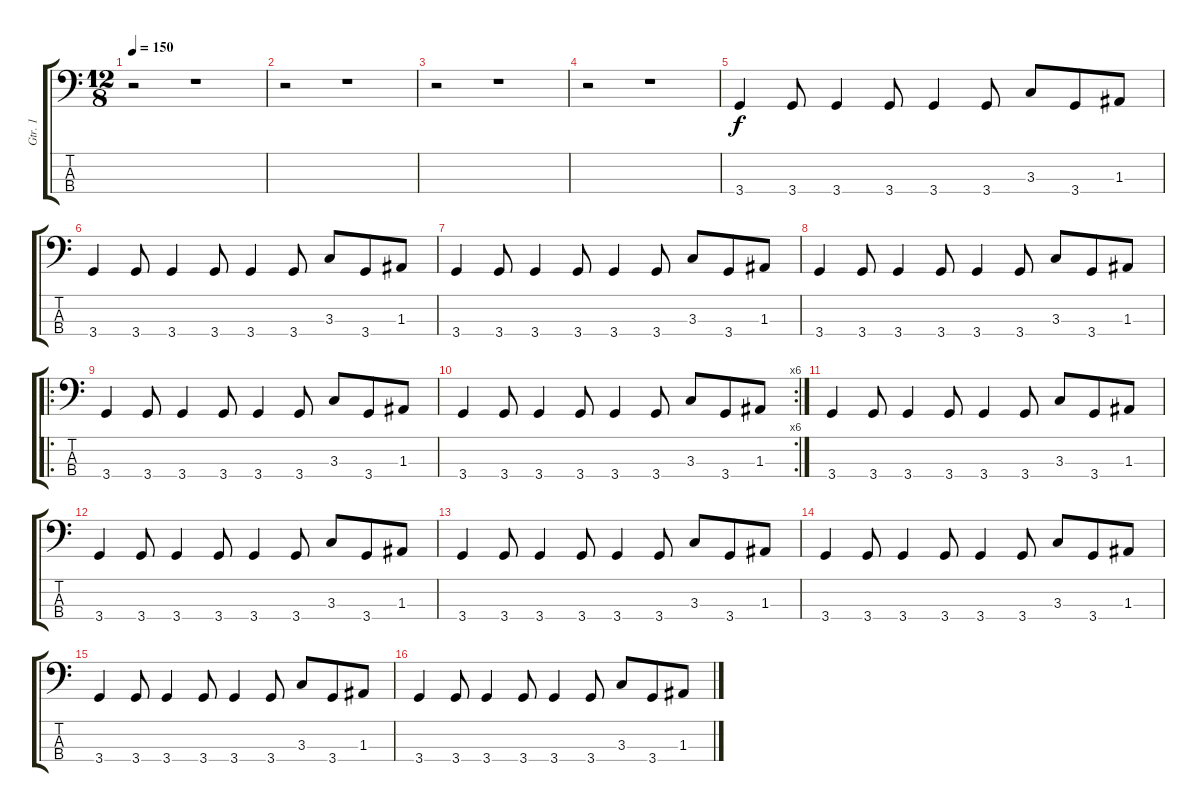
\track ("Gtr. 1" "Gtr. 1") {instrument electricbassfinger}
\staff {score tabs}
\tuning (G2 D2 A1 E1) {hide}
\ts (12 8)
\tempo 150
\clef f4
\ks c
r.2{dy f instrument electricbassfinger} r.1 |
r.2 r.1 |
r.2 r.1 |
r.2 r.1 |
3.4.4 3.4.8 3.4.4 3.4.8 3.4.4 3.4.8 3.3.8 3.4.8 1.3.8 |
3.4.4 3.4.8 3.4.4 3.4.8 3.4.4 3.4.8 3.3.8 3.4.8 1.3.8 |
3.4.4 3.4.8 3.4.4 3.4.8 3.4.4 3.4.8 3.3.8 3.4.8 1.3.8 |
3.4.4 3.4.8 3.4.4 3.4.8 3.4.4 3.4.8 3.3.8 3.4.8 1.3.8 |
\ro
3.4.4 3.4.8 3.4.4 3.4.8 3.4.4 3.4.8 3.3.8 3.4.8 1.3.8 |
\rc 6
3.4.4 3.4.8 3.4.4 3.4.8 3.4.4 3.4.8 3.3.8 3.4.8 1.3.8 |
3.4.4 3.4.8 3.4.4 3.4.8 3.4.4 3.4.8 3.3.8 3.4.8 1.3.8 |
3.4.4 3.4.8 3.4.4 3.4.8 3.4.4 3.4.8 3.3.8 3.4.8 1.3.8 |
3.4.4 3.4.8 3.4.4 3.4.8 3.4.4 3.4.8 3.3.8 3.4.8 1.3.8 |
3.4.4 3.4.8 3.4.4 3.4.8 3.4.4 3.4.8 3.3.8 3.4.8 1.3.8 |
3.4.4 3.4.8 3.4.4 3.4.8 3.4.4 3.4.8 3.3.8 3.4.8 1.3.8 |
3.4.4 3.4.8 3.4.4 3.4.8 3.4.4 3.4.8 3.3.8 3.4.8 1.3.8
